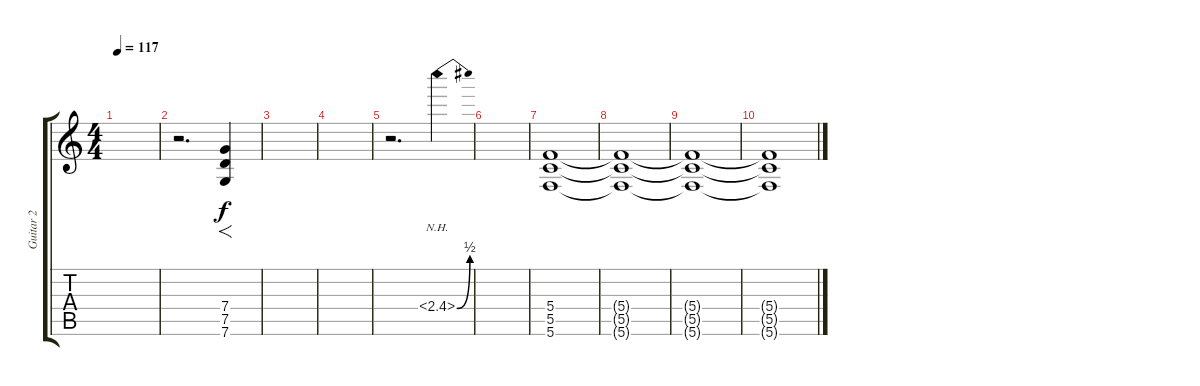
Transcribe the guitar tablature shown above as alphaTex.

\track ("Guitar 2" "Guitar 2") {instrument distortionguitar}
\staff {score tabs}
\tuning (E4 C4 G3 C3 G2 C2) {hide}
\ts (4 4)
\tempo 117
\clef g2
\ks c
|
r.2{d instrument distortionguitar} (7.4 7.5 7.6).4{f} |
|
|
r.2{d} 2.4{be (bend 0 0 60 2) nh}.4 |
|
(5.4 5.5 5.6).1 |
(5.4{t} 5.5{t} 5.6{t}).1 |
(5.4{t} 5.5{t} 5.6{t}).1 |
(5.4{t} 5.5{t} 5.6{t}).1
